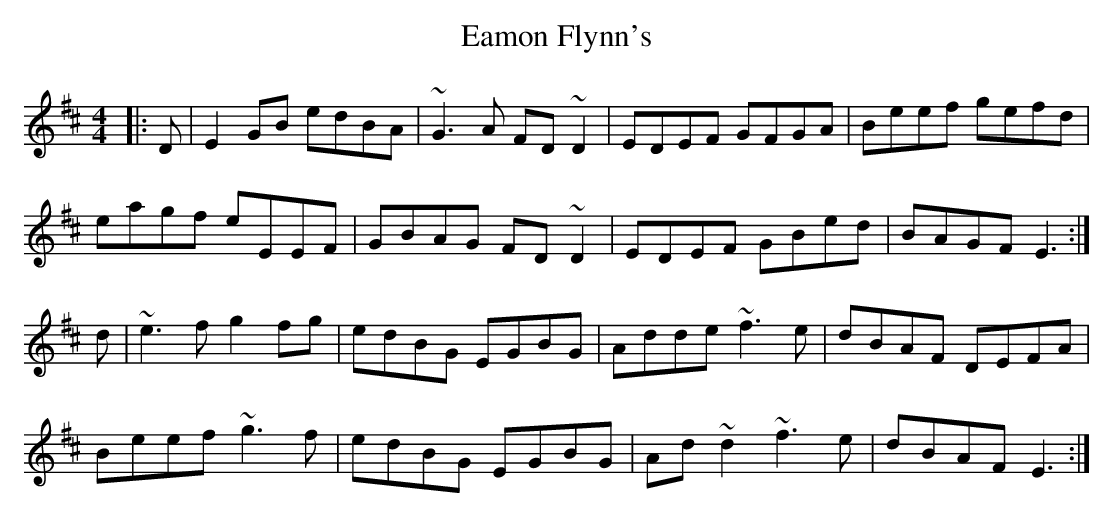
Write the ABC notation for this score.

X:1
T: Eamon Flynn's
M: 4/4
L: 1/8
K: Edor
|:D|E2GB edBA|~G3A FD~D2|EDEF GFGA|Beef gefd|
eagf eEEF|GBAG FD~D2|EDEF GBed|BAGF E3:|
d|~e3f g2fg|edBG EGBG|Adde ~f3e|dBAF DEFA|
Beef ~g3f|edBG EGBG|Ad~d2 ~f3e|dBAF E3:|
